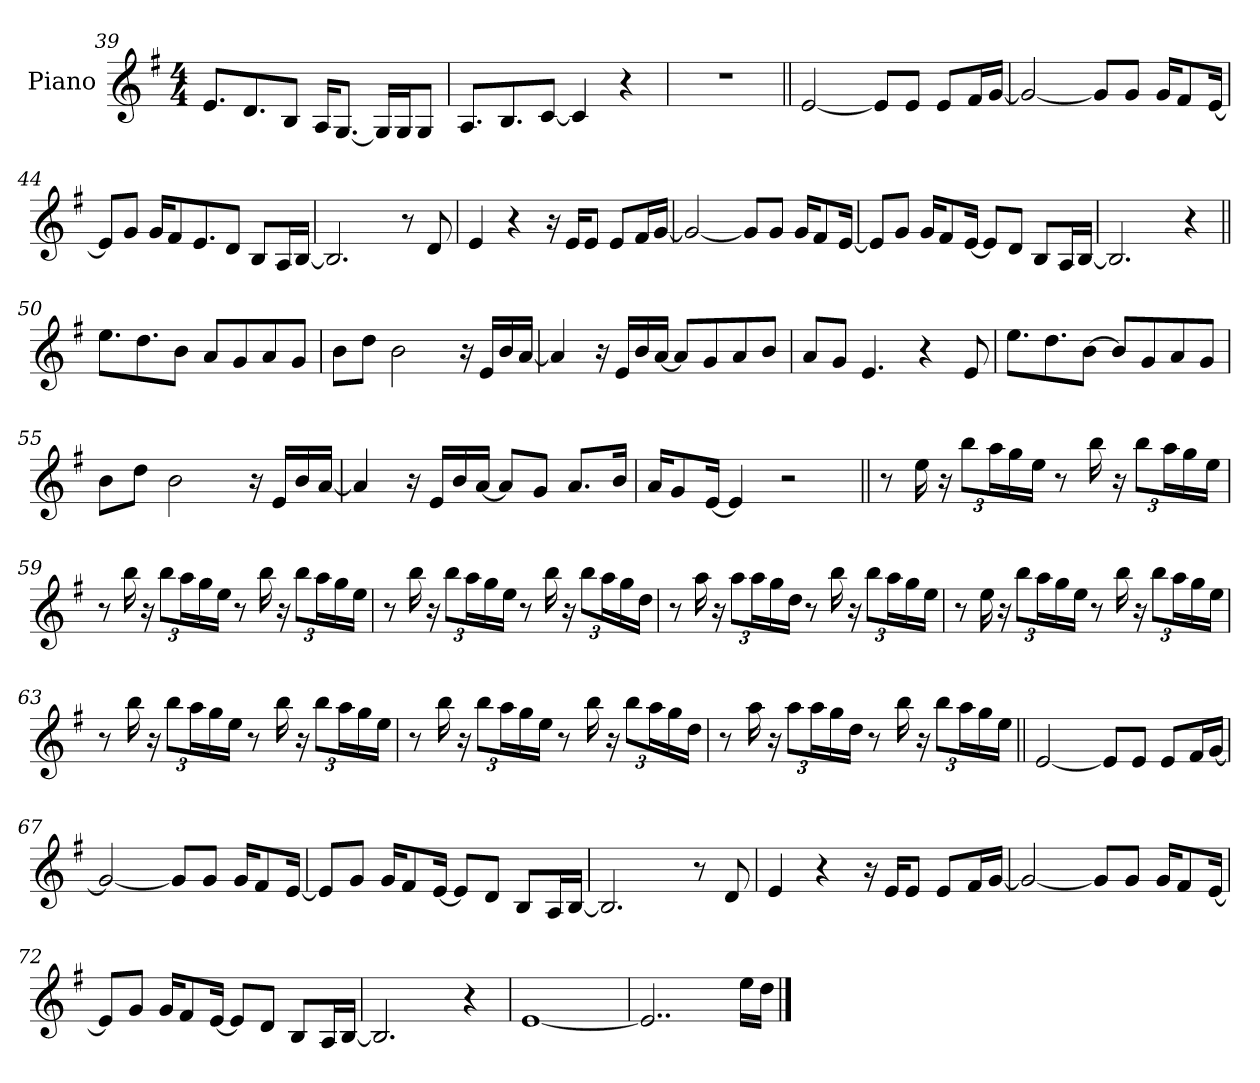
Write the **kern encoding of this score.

**kern
*part1
*staff1
*I"Piano
*I'Pno.
*clefG2
*k[f#]
*M4/4
=39
8.eL
8.d
8BJ
16AKL
[8.GJ
16GLL]
16GJ
8GJ
=40
8.AL
8.B
[8cJ
4c]
4r
=41
1r
=42||
[2e
8eL]
8eJ
8eL
16f#L
[16gJJ
=43
2g_
8gL]
8gJ
16gKL
8f#
[16eJk
=44
8eL]
8gJ
16gKL
8f#
8.e
8dJ
8BL
16AL
[16BJJ
=45
2.B]
8r
8d
=46
4e
4r
16r
16eKL
8eJ
8eL
16f#L
[16gJJ
=47
2g_
8gL]
8gJ
16gKL
8f#
[16eJk
=48
8eL]
8gJ
16gKL
8f#
[16eJk
8eL]
8dJ
8BL
16AL
[16BJJ
=49
2.B]
4r
=50||
8.eeL
8.dd
8bJ
8aL
8g
8a
8gJ
=51
8bL
8ddJ
2b
16r
16eLL
16b
[16aJJ
=52
4a]
16r
16eLL
16b
[16aJJ
8aL]
8g
8a
8bJ
=53
8aL
8gJ
4.e
4r
8e
=54
8.eeL
8.dd
[8bJ
8bL]
8g
8a
8gJ
=55
8bL
8ddJ
2b
16r
16eLL
16b
[16aJJ
=56
4a]
16r
16eLL
16b
[16aJJ
8aL]
8gJ
8.aL
16bJk
=57
16aKL
8g
[16eJk
4e]
2r
=58||
8r
16ee!
16r
*Xbrackettup
12bb!L
24aa!L
16gg!
16ee!JJ
8r
16bb!
16r
12bb!L
24aa!L
16gg!
16ee!JJ
=59
8r
16bb!
16r
12bb!L
24aa!L
16gg!
16ee!JJ
8r
16bb!
16r
12bb!L
24aa!L
16gg!
16ee!JJ
=60
8r
16bb!
16r
12bb!L
24aa!L
16gg!
16ee!JJ
8r
16bb!
16r
12bb!L
24aa!L
16gg!
16dd!JJ
=61
8r
16aa!
16r
12aa!L
24aa!L
16gg!
16dd!JJ
8r
16bb!
16r
12bb!L
24aa!L
16gg!
16ee!JJ
=62
8r
16ee!
16r
12bb!L
24aa!L
16gg!
16ee!JJ
8r
16bb!
16r
12bb!L
24aa!L
16gg!
16ee!JJ
=63
8r
16bb!
16r
12bb!L
24aa!L
16gg!
16ee!JJ
8r
16bb!
16r
12bb!L
24aa!L
16gg!
16ee!JJ
=64
8r
16bb!
16r
12bb!L
24aa!L
16gg!
16ee!JJ
8r
16bb!
16r
12bb!L
24aa!L
16gg!
16dd!JJ
=65
8r
16aa!
16r
12aa!L
24aa!L
16gg!
16dd!JJ
8r
16bb!
16r
12bb!L
24aa!L
16gg!
16ee!JJ
=66||
[2e
8eL]
8eJ
8eL
16f#L
[16gJJ
=67
2g_
8gL]
8gJ
16gKL
8f#
[16eJk
=68
8eL]
8gJ
16gKL
8f#
[16eJk
8eL]
8dJ
8BL
16AL
[16BJJ
=69
2.B]
8r
8d
=70
4e
4r
16r
16eKL
8eJ
8eL
16f#L
[16gJJ
=71
2g_
8gL]
8gJ
16gKL
8f#
[16eJk
=72
8eL]
8gJ
16gKL
8f#
[16eJk
8eL]
8dJ
8BL
16AL
[16BJJ
=73
2.B]
4r
=74
[1e!
=75
2..e!]
16ee!LL
16dd!JJ
==
*-
